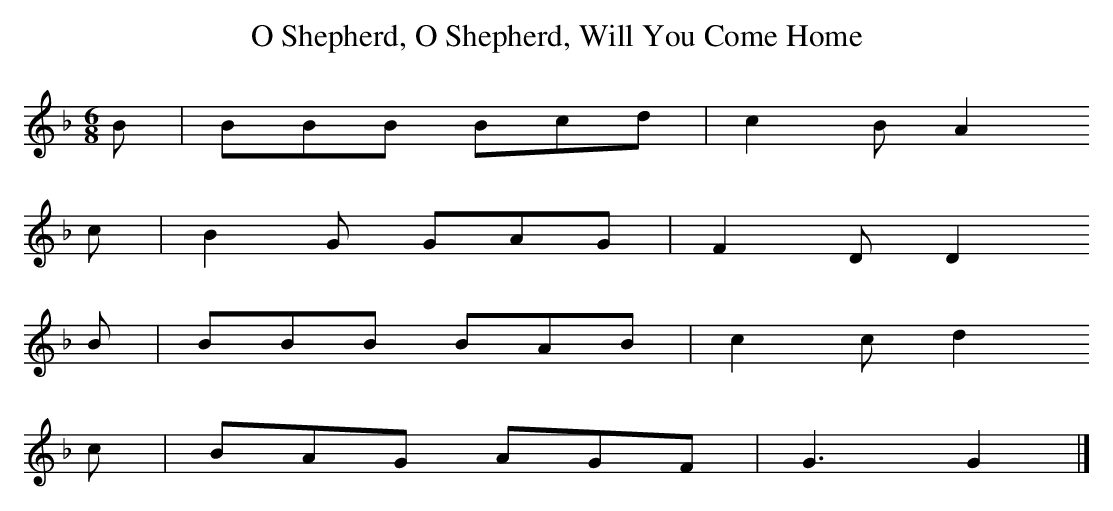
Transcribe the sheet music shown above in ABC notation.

X:1
T:O Shepherd, O Shepherd, Will You Come Home
M:6/8
L:1/8
K:GDor
B|BBB Bcd|c2B A2
c|B2G GAG|F2D D2
B|BBB BAB|c2c d2
c|BAG AGF|G3  G2|]
